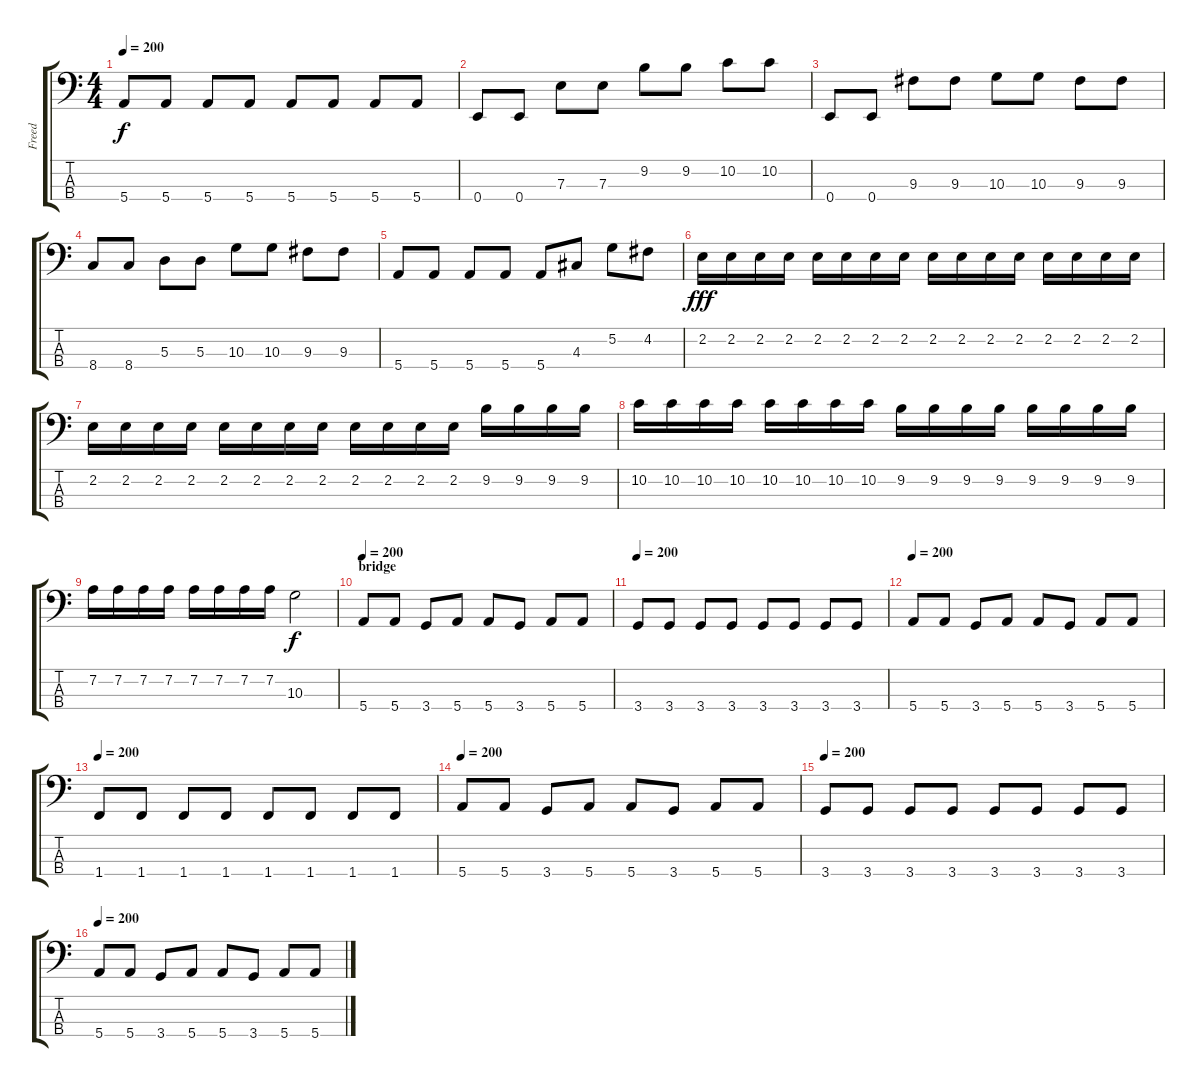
\track ("Freed" "Freed") {instrument electricbassfinger}
\staff {score tabs}
\tuning (G2 D2 A1 E1) {hide}
\ts (4 4)
\tempo 200
\clef f4
\ks c
5.4.8{dy f} 5.4.8 5.4.8 5.4.8 5.4.8 5.4.8 5.4.8 5.4.8 |
0.4.8 0.4.8 7.3.8 7.3.8 9.2.8 9.2.8 10.2.8 10.2.8 |
0.4.8 0.4.8 9.3.8 9.3.8 10.3.8 10.3.8 9.3.8 9.3.8 |
8.4.8 8.4.8 5.3.8 5.3.8 10.3.8 10.3.8 9.3.8 9.3.8 |
5.4.8 5.4.8 5.4.8 5.4.8 5.4.8 4.3.8 5.2.8 4.2.8 |
2.2.16{dy fff} 2.2.16 2.2.16 2.2.16 2.2.16 2.2.16 2.2.16 2.2.16 2.2.16 2.2.16 2.2.16 2.2.16 2.2.16 2.2.16 2.2.16 2.2.16 |
2.2.16 2.2.16 2.2.16 2.2.16 2.2.16 2.2.16 2.2.16 2.2.16 2.2.16 2.2.16 2.2.16 2.2.16 9.2.16 9.2.16 9.2.16 9.2.16 |
10.2.16 10.2.16 10.2.16 10.2.16 10.2.16 10.2.16 10.2.16 10.2.16 9.2.16 9.2.16 9.2.16 9.2.16 9.2.16 9.2.16 9.2.16 9.2.16 |
7.2.16 7.2.16 7.2.16 7.2.16 7.2.16 7.2.16 7.2.16 7.2.16 10.3.2{dy f} |
\section ("" "bridge")
\tempo 200
5.4.8 5.4.8 3.4.8 5.4.8 5.4.8 3.4.8 5.4.8 5.4.8 |
\tempo 200
3.4.8 3.4.8 3.4.8 3.4.8 3.4.8 3.4.8 3.4.8 3.4.8 |
\tempo 200
5.4.8 5.4.8 3.4.8 5.4.8 5.4.8 3.4.8 5.4.8 5.4.8 |
\tempo 200
1.4.8 1.4.8 1.4.8 1.4.8 1.4.8 1.4.8 1.4.8 1.4.8 |
\tempo 200
5.4.8 5.4.8 3.4.8 5.4.8 5.4.8 3.4.8 5.4.8 5.4.8 |
\tempo 200
3.4.8 3.4.8 3.4.8 3.4.8 3.4.8 3.4.8 3.4.8 3.4.8 |
\tempo 200
5.4.8 5.4.8 3.4.8 5.4.8 5.4.8 3.4.8 5.4.8 5.4.8
